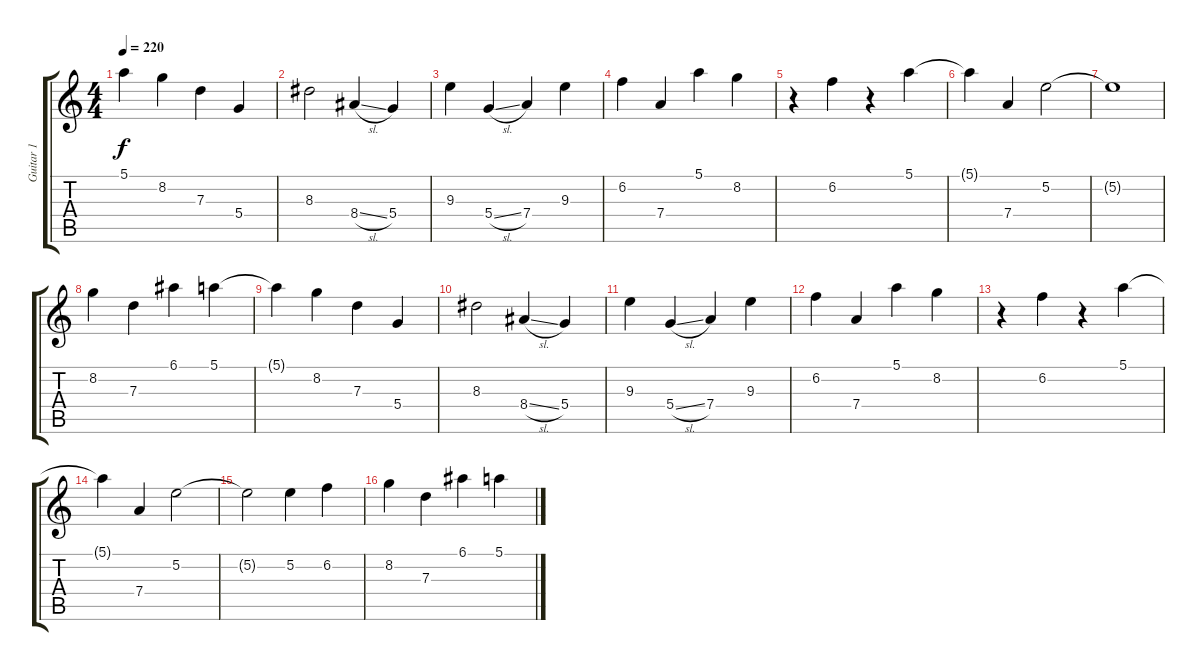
\track ("Guitar 1" "Guitar 1") {instrument distortionguitar}
\staff {score tabs}
\tuning (E4 B3 G3 D3 A2 D2) {hide}
\ts (4 4)
\tempo 220
\clef g2
\ks c
5.1{t}.4{dy f} 8.2.4 7.3.4 5.4.4 |
8.3.2 8.4{sl}.4 5.4.4 |
9.3.4 5.4{sl}.4 7.4.4 9.3.4 |
6.2.4 7.4.4 5.1.4 8.2.4 |
r.4 6.2.4 r.4 5.1.4 |
5.1{t}.4 7.4.4 5.2.2 |
5.2{t}.1 |
8.2.4 7.3.4 6.1.4 5.1.4 |
5.1{t}.4 8.2.4 7.3.4 5.4.4 |
8.3.2 8.4{sl}.4 5.4.4 |
9.3.4 5.4{sl}.4 7.4.4 9.3.4 |
6.2.4 7.4.4 5.1.4 8.2.4 |
r.4 6.2.4 r.4 5.1.4 |
5.1{t}.4 7.4.4 5.2.2 |
5.2{t}.2 5.2.4 6.2.4 |
8.2.4 7.3.4 6.1.4 5.1.4
